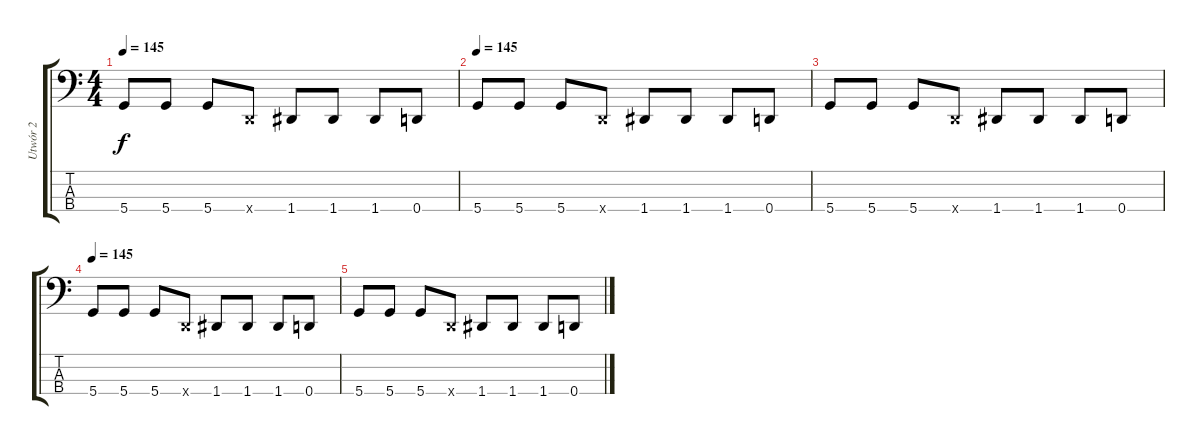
\track ("Utwór 2" "Utwór 2") {instrument electricbassfinger}
\staff {score tabs}
\tuning (G2 D2 A1 D1) {hide}
\ts (4 4)
\tempo 145
\clef f4
\ks c
5.4.8{dy f} 5.4.8 5.4.8 0.4{x}.8 1.4.8 1.4.8 1.4.8 0.4.8 |
\tempo 145
5.4.8 5.4.8 5.4.8 0.4{x}.8 1.4.8 1.4.8 1.4.8 0.4.8 |
5.4.8 5.4.8 5.4.8 0.4{x}.8 1.4.8 1.4.8 1.4.8 0.4.8 |
\tempo 145
5.4.8 5.4.8 5.4.8 0.4{x}.8 1.4.8 1.4.8 1.4.8 0.4.8 |
5.4.8 5.4.8 5.4.8 0.4{x}.8 1.4.8 1.4.8 1.4.8 0.4.8
